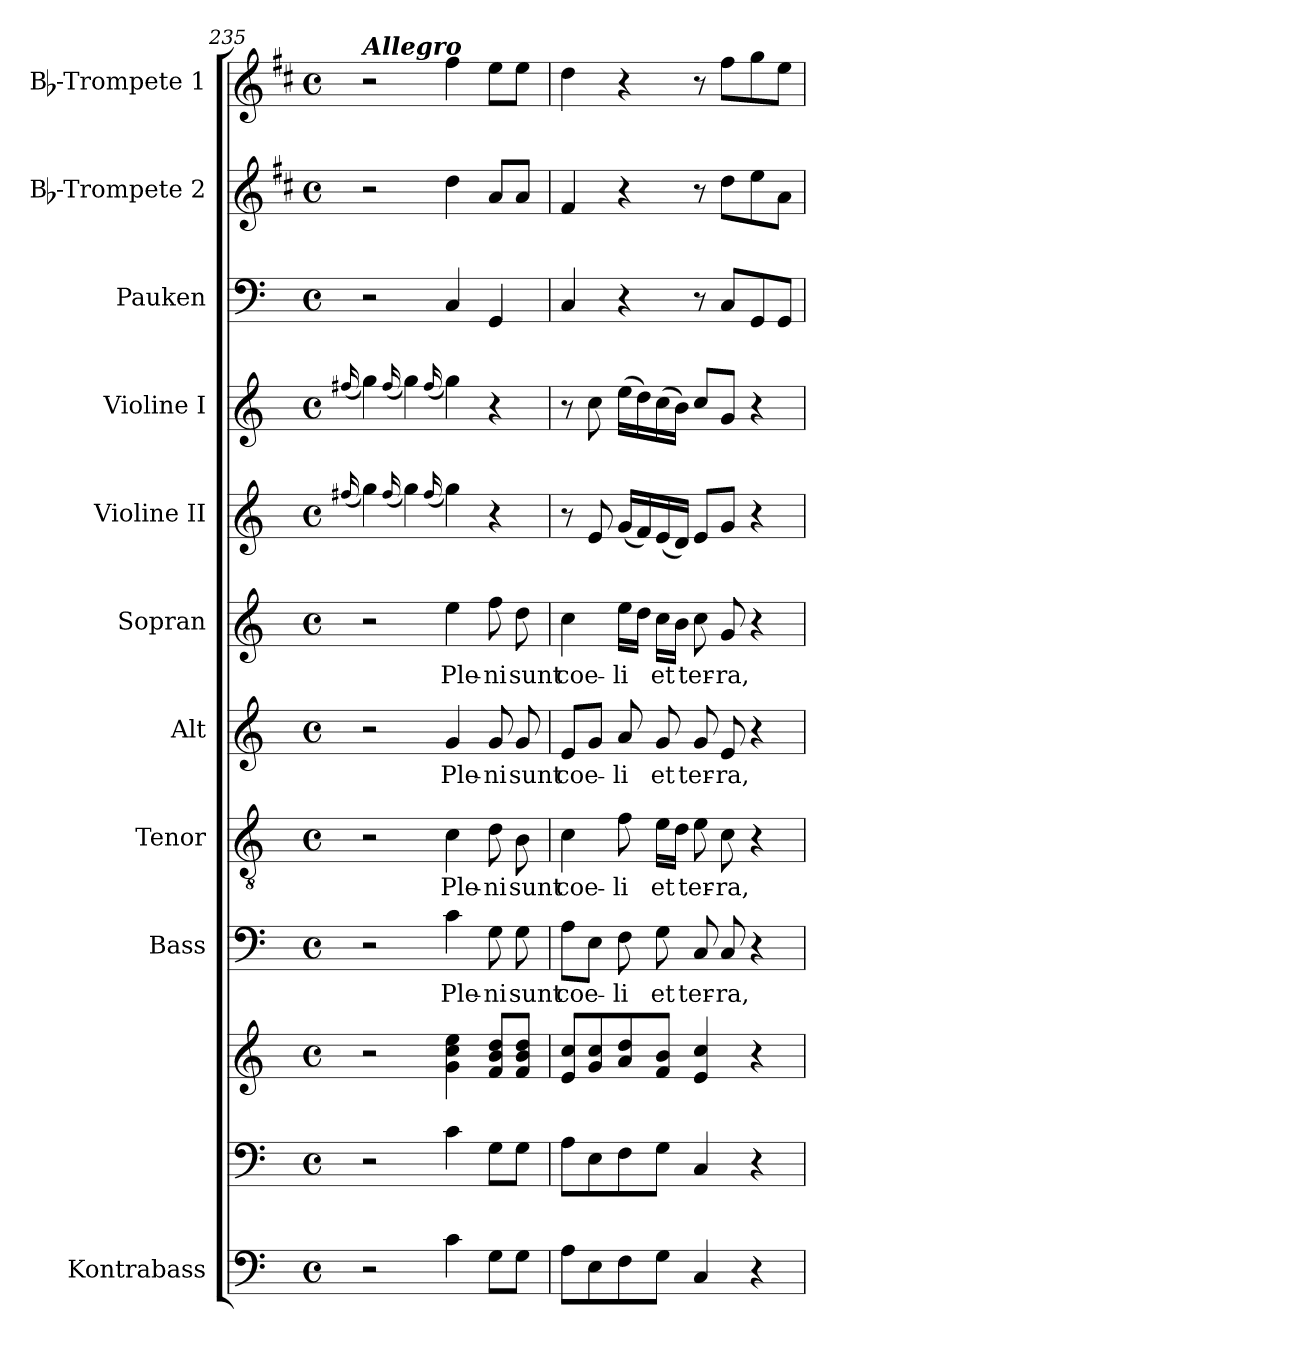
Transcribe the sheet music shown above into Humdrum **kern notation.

**kern	**kern	**kern	**kern	**text	**kern	**text	**kern	**text	**kern	**text	**kern	**kern	**kern	**kern	**kern
*part11	*part10	*part10	*part9	*part9	*part8	*part8	*part7	*part7	*part6	*part6	*part5	*part4	*part3	*part2	*part1
*staff12	*staff11	*staff10	*staff9	*staff9	*staff8	*staff8	*staff7	*staff7	*staff6	*staff6	*staff5	*staff4	*staff3	*staff2	*staff1
*I"Kontrabass	*	*	*I"Bass	*	*I"Tenor	*	*I"Alt	*	*I"Sopran	*	*I"Violine II	*I"Violine I	*I"Pauken	*I"Bb-Trompete 2	*I"Bb-Trompete 1
*I'Kb.	*	*	*I'B.	*	*I'T.	*	*I'A.	*	*I'S.	*	*I'Vl. II	*I'Vl. I	*I'Pk.	*I'Bb Trp. 2	*I'Bb Trp. 1
!!LO:PB:g=z
*clefF4	*clefF4	*clefG2	*clefF4	*	*clefGv2	*	*clefG2	*	*clefG2	*	*clefG2	*clefG2	*clefF4	*clefG2	*clefG2
*ITrd7c12	*	*	*	*	*	*	*	*	*	*	*	*	*	*ITrd1c2	*ITrd1c2
*k[]	*k[]	*k[]	*k[]	*	*k[]	*	*k[]	*	*k[]	*	*k[]	*k[]	*k[]	*k[]	*k[]
*C:	*C:	*C:	*C:	*	*C:	*	*C:	*	*C:	*	*C:	*C:	*C:	*C:	*C:
*M4/4	*M4/4	*M4/4	*M4/4	*	*M4/4	*	*M4/4	*	*M4/4	*	*M4/4	*M4/4	*M4/4	*M4/4	*M4/4
*met(c)	*met(c)	*met(c)	*met(c)	*	*met(c)	*	*met(c)	*	*met(c)	*	*met(c)	*met(c)	*met(c)	*met(c)	*met(c)
=235	=235	=235	=235	=235	=235	=235	=235	=235	=235	=235	=235	=235	=235	=235	=235
.	.	.	.	.	.	.	.	.	.	.	(<16qqff#X/	(<16qqff#X/	.	.	.
!	!	!	!	!	!	!	!	!	!	!	!	!	!	!	!LO:TX:a:Bi:t=Allegro
2r	2r	2r	2r	.	2r	.	2r	.	2r	.	4gg\)	4gg\)	2r	2r	2r
.	.	.	.	.	.	.	.	.	.	.	(<16qqff#/	(<16qqff#/	.	.	.
.	.	.	.	.	.	.	.	.	.	.	4gg\)	4gg\)	.	.	.
.	.	.	.	.	.	.	.	.	.	.	(<16qqff#/	(<16qqff#/	.	.	.
!	!	!	!	!LO:LY:b	!	!LO:LY:b	!	!LO:LY:b	!	!LO:LY:b	!	!	!	!	!
4C\	4c\	4g\ 4cc\ 4ee\	4c\	Ple-	4c\	Ple-	4g/	Ple-	4ee\	Ple-	4gg\)	4gg\)	4C/	4cc\	4ee\
!	!	!	!	!LO:LY:b	!	!LO:LY:b	!	!LO:LY:b	!	!LO:LY:b	!	!	!	!	!
8GG\L	8G\L	8f/ 8b/ 8dd/L	8G\	-ni	8d\	-ni	8g/	-ni	8ff\	-ni	4r	4r	4GG/	8g/L	8dd\L
!	!	!	!	!LO:LY:b	!	!LO:LY:b	!	!LO:LY:b	!	!LO:LY:b	!	!	!	!	!
8GG\J	8G\J	8f/ 8b/ 8dd/J	8G\	sunt	8B\	sunt	8g/	sunt	8dd\	sunt	.	.	.	8g/J	8dd\J
=236	=236	=236	=236	=236	=236	=236	=236	=236	=236	=236	=236	=236	=236	=236	=236
!	!	!	!	!LO:LY:b	!	!LO:LY:b	!	!LO:LY:b	!	!LO:LY:b	!	!	!	!	!
8AA\L	8A\L	8e/ 8cc/L	8A\L	coe-	4c\	coe-	8e/L	coe-	4cc\	coe-	8r	8r	4C/	4e/	4cc\
8EE\	8E\	8g/ 8cc/	8E\J	.	.	.	8g/J	.	.	.	8e/	8cc\	.	.	.
!	!	!	!	!LO:LY:b	!	!LO:LY:b	!	!LO:LY:b	!	!LO:LY:b	!	!	!	!	!
8FF\	8F\	8a/ 8dd/	8F\	-li	8f\	-li	8a/	-li	16ee\LL	-li	(<16g/LL	(>16ee\LL	4r	4r	4r
.	.	.	.	.	.	.	.	.	16dd\JJ	.	16f/)	16dd\)	.	.	.
!	!	!	!	!LO:LY:b	!	!LO:LY:b	!	!LO:LY:b	!	!LO:LY:b	!	!	!	!	!
8GG\J	8G\J	8f/ 8b/J	8G\	et	16e\LL	et	8g/	et	16cc\LL	et	(<16e/	(>16cc\	.	.	.
.	.	.	.	.	16d\JJ	.	.	.	16b\JJ	.	16d/JJ)	16b\JJ)	.	.	.
!	!	!	!	!LO:LY:b	!	!LO:LY:b	!	!LO:LY:b	!	!LO:LY:b	!	!	!	!	!
4CC/	4C/	4e/ 4cc/	8C/	ter-	8e\	ter-	8g/	ter-	8cc\	ter-	8e/L	8cc/L	8r	8r	8r
!	!	!	!	!LO:LY:b	!	!LO:LY:b	!	!LO:LY:b	!	!LO:LY:b	!	!	!	!	!
.	.	.	8C/	-ra,	8c\	-ra,	8e/	-ra,	8g/	-ra,	8g/J	8g/J	8C/L	8cc\L	8ee\L
4r	4r	4r	4r	.	4r	.	4r	.	4r	.	4r	4r	8GG/	8dd\	8ff\
.	.	.	.	.	.	.	.	.	.	.	.	.	8GG/J	8g\J	8dd\J
=	=	=	=	=	=	=	=	=	=	=	=	=	=	=	=
*-	*-	*-	*-	*-	*-	*-	*-	*-	*-	*-	*-	*-	*-	*-	*-
